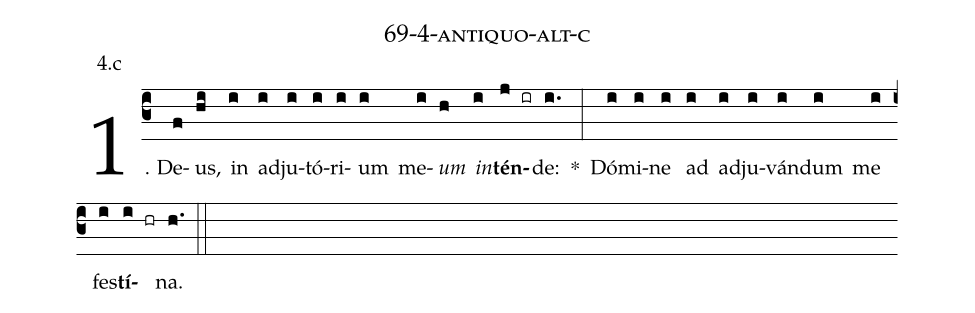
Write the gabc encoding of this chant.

name: 69-4-antiquo-alt-c;
annotation: 4.c;
%%
(c3)1. De(f)us,(hi) in(i) ad(i)ju(i)tó(i)ri(i)um(i) me(i)<i>um</i>(h) <i>in</i>(i)<b>tén</b>(j ir)de:(i.) *(:) Dó(i)mi(i)ne(i) ad(i) ad(i)ju(i)ván(i)dum(i) me(i) fes(i)<b>tí</b>(i hr)na.(h.) (::)
